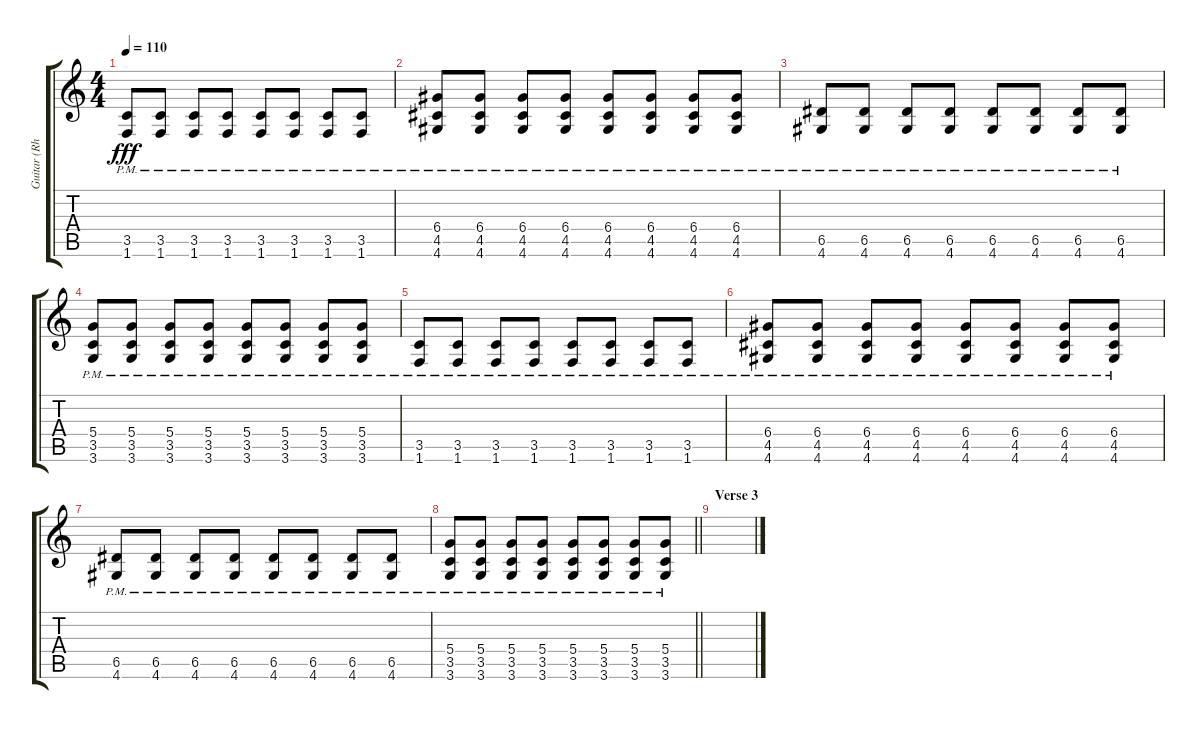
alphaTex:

\track ("Guitar (Rhytm)" "Guitar (Rh") {instrument distortionguitar}
\staff {score tabs}
\tuning (E4 B3 G3 D3 A2 E2) {hide}
\ts (4 4)
\tempo 110
\clef g2
\ks c
(3.5{pm} 1.6{pm}).8{dy fff} (3.5{pm} 1.6{pm}).8 (3.5{pm} 1.6{pm}).8 (3.5{pm} 1.6{pm}).8 (3.5{pm} 1.6{pm}).8 (3.5{pm} 1.6{pm}).8 (3.5{pm} 1.6{pm}).8 (3.5{pm} 1.6{pm}).8 |
(6.4{pm} 4.5{pm} 4.6{pm}).8 (6.4{pm} 4.5{pm} 4.6{pm}).8 (6.4{pm} 4.5{pm} 4.6{pm}).8 (6.4{pm} 4.5{pm} 4.6{pm}).8 (6.4{pm} 4.5{pm} 4.6{pm}).8 (6.4{pm} 4.5{pm} 4.6{pm}).8 (6.4{pm} 4.5{pm} 4.6{pm}).8 (6.4{pm} 4.5{pm} 4.6{pm}).8 |
(6.5{pm} 4.6{pm}).8 (6.5{pm} 4.6{pm}).8 (6.5{pm} 4.6{pm}).8 (6.5{pm} 4.6{pm}).8 (6.5{pm} 4.6{pm}).8 (6.5{pm} 4.6{pm}).8 (6.5{pm} 4.6{pm}).8 (6.5{pm} 4.6{pm}).8 |
(5.4{pm} 3.5{pm} 3.6{pm}).8 (5.4{pm} 3.5{pm} 3.6{pm}).8 (5.4{pm} 3.5{pm} 3.6{pm}).8 (5.4{pm} 3.5{pm} 3.6{pm}).8 (5.4{pm} 3.5{pm} 3.6{pm}).8 (5.4{pm} 3.5{pm} 3.6{pm}).8 (5.4{pm} 3.5{pm} 3.6{pm}).8 (5.4{pm} 3.5{pm} 3.6{pm}).8 |
(3.5{pm} 1.6{pm}).8 (3.5{pm} 1.6{pm}).8 (3.5{pm} 1.6{pm}).8 (3.5{pm} 1.6{pm}).8 (3.5{pm} 1.6{pm}).8 (3.5{pm} 1.6{pm}).8 (3.5{pm} 1.6{pm}).8 (3.5{pm} 1.6{pm}).8 |
(6.4{pm} 4.5{pm} 4.6{pm}).8 (6.4{pm} 4.5{pm} 4.6{pm}).8 (6.4{pm} 4.5{pm} 4.6{pm}).8 (6.4{pm} 4.5{pm} 4.6{pm}).8 (6.4{pm} 4.5{pm} 4.6{pm}).8 (6.4{pm} 4.5{pm} 4.6{pm}).8 (6.4{pm} 4.5{pm} 4.6{pm}).8 (6.4{pm} 4.5{pm} 4.6{pm}).8 |
(6.5{pm} 4.6{pm}).8 (6.5{pm} 4.6{pm}).8 (6.5{pm} 4.6{pm}).8 (6.5{pm} 4.6{pm}).8 (6.5{pm} 4.6{pm}).8 (6.5{pm} 4.6{pm}).8 (6.5{pm} 4.6{pm}).8 (6.5{pm} 4.6{pm}).8 |
\barLineRight lightlight
(5.4{pm} 3.5{pm} 3.6{pm}).8 (5.4{pm} 3.5{pm} 3.6{pm}).8 (5.4{pm} 3.5{pm} 3.6{pm}).8 (5.4{pm} 3.5{pm} 3.6{pm}).8 (5.4{pm} 3.5{pm} 3.6{pm}).8 (5.4{pm} 3.5{pm} 3.6{pm}).8 (5.4{pm} 3.5{pm} 3.6{pm}).8 (5.4{pm} 3.5{pm} 3.6{pm}).8 |
\section ("" "Verse 3")
